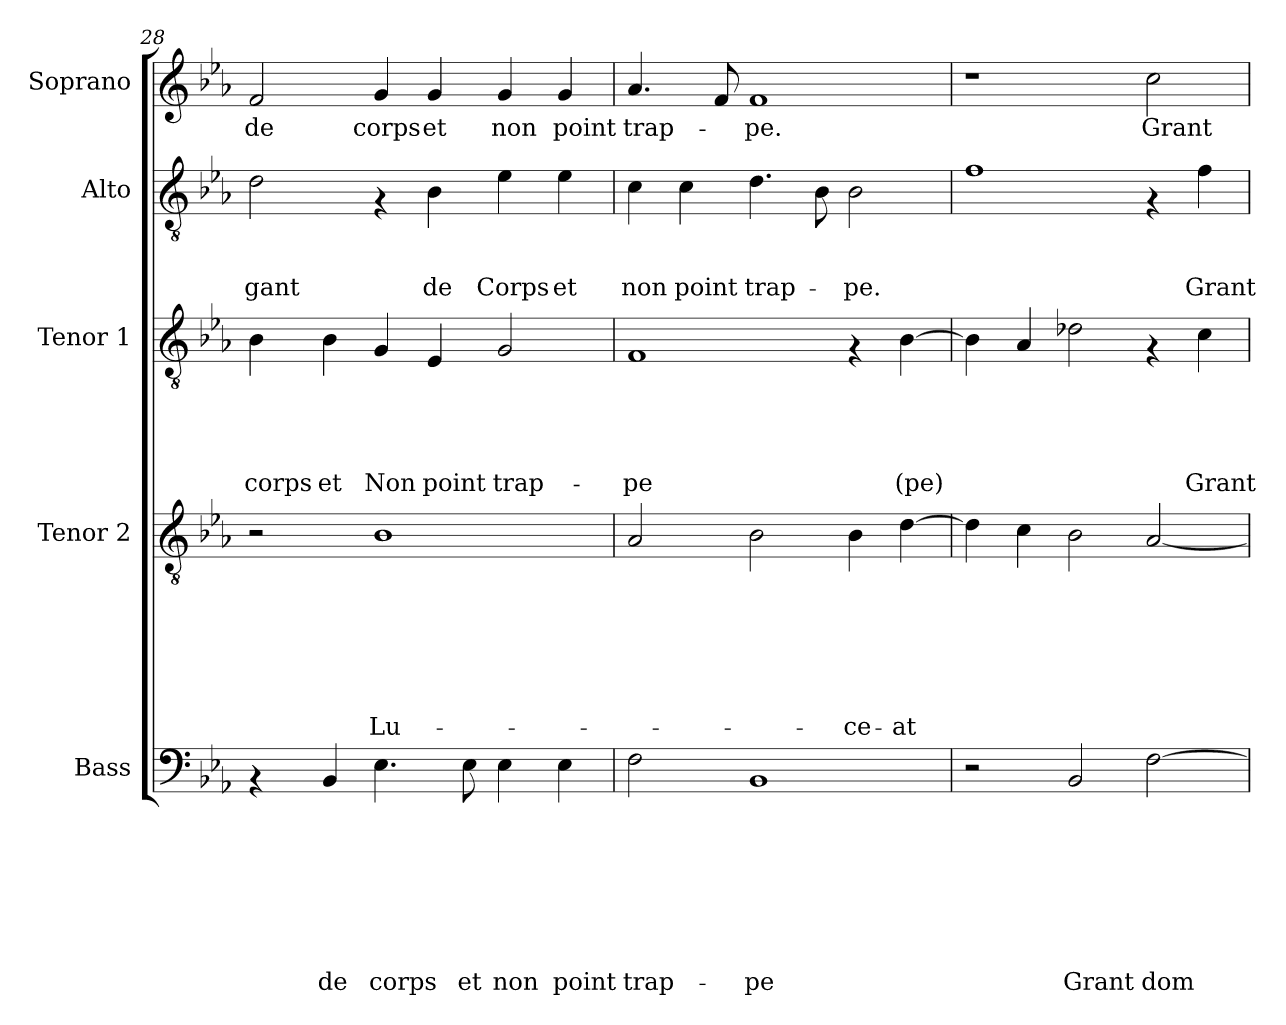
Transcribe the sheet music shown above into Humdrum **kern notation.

**kern	**text	**text	**text	**text	**text	**text	**text	**text	**kern	**text	**text	**text	**text	**text	**text	**text	**kern	**text	**text	**text	**text	**text	**kern	**text	**text	**text	**kern	**text
*part5	*part5	*part5	*part5	*part5	*part5	*part5	*part5	*part5	*part4	*part4	*part4	*part4	*part4	*part4	*part4	*part4	*part3	*part3	*part3	*part3	*part3	*part3	*part2	*part2	*part2	*part2	*part1	*part1
*staff5	*staff5	*staff5	*staff5	*staff5	*staff5	*staff5	*staff5	*staff5	*staff4	*staff4	*staff4	*staff4	*staff4	*staff4	*staff4	*staff4	*staff3	*staff3	*staff3	*staff3	*staff3	*staff3	*staff2	*staff2	*staff2	*staff2	*staff1	*staff1
*I"Bass	*	*	*	*	*	*	*	*	*I"Tenor 2	*	*	*	*	*	*	*	*I"Tenor 1	*	*	*	*	*	*I"Alto	*	*	*	*I"Soprano	*
*I'B	*	*	*	*	*	*	*	*	*I'T2	*	*	*	*	*	*	*	*I'T1	*	*	*	*	*	*I'A	*	*	*	*I'S	*
*clefF4	*	*	*	*	*	*	*	*	*clefGv2	*	*	*	*	*	*	*	*clefGv2	*	*	*	*	*	*clefGv2	*	*	*	*clefG2	*
*k[b-e-a-]	*	*	*	*	*	*	*	*	*k[b-e-a-]	*	*	*	*	*	*	*	*k[b-e-a-]	*	*	*	*	*	*k[b-e-a-]	*	*	*	*k[b-e-a-]	*
*E-:	*	*	*	*	*	*	*	*	*E-:	*	*	*	*	*	*	*	*E-:	*	*	*	*	*	*E-:	*	*	*	*E-:	*
=28	=28	=28	=28	=28	=28	=28	=28	=28	=28	=28	=28	=28	=28	=28	=28	=28	=28	=28	=28	=28	=28	=28	=28	=28	=28	=28	=28	=28
!	!	!	!	!	!	!	!	!	!	!	!	!	!	!	!	!	!	!	!	!	!	!LO:LY:b	!	!	!	!LO:LY:b	!	!LO:LY:b
4rAA	.	.	.	.	.	.	.	.	2r	.	.	.	.	.	.	.	4B-\	.	.	.	.	corps	2d\	.	.	-gant	2f/	de
!	!	!	!	!	!	!	!	!LO:LY:b	!	!	!	!	!	!	!	!	!	!	!	!	!	!LO:LY:b	!	!	!	!	!	!
4BB-/	.	.	.	.	.	.	.	de	.	.	.	.	.	.	.	.	4B-\	.	.	.	.	et	.	.	.	.	.	.
!	!	!	!	!	!	!	!	!LO:LY:b	!	!	!	!	!	!	!	!LO:LY:b	!	!	!	!	!	!LO:LY:b	!	!	!	!	!	!LO:LY:b
4.E-\	.	.	.	.	.	.	.	corps	1B-	.	.	.	.	.	.	Lu-	4G/	.	.	.	.	Non	4rF	.	.	.	4g/	corps
!	!	!	!	!	!	!	!	!	!	!	!	!	!	!	!	!	!	!	!	!	!	!LO:LY:b	!	!	!	!LO:LY:b	!	!LO:LY:b
.	.	.	.	.	.	.	.	.	.	.	.	.	.	.	.	.	4E-/	.	.	.	.	point	4B-\	.	.	de	4g/	et
!	!	!	!	!	!	!	!	!LO:LY:b	!	!	!	!	!	!	!	!	!	!	!	!	!	!	!	!	!	!	!	!
8E-\	.	.	.	.	.	.	.	et	.	.	.	.	.	.	.	.	.	.	.	.	.	.	.	.	.	.	.	.
!	!	!	!	!	!	!	!	!LO:LY:b	!	!	!	!	!	!	!	!	!	!	!	!	!	!LO:LY:b	!	!	!	!LO:LY:b	!	!LO:LY:b
4E-\	.	.	.	.	.	.	.	non	.	.	.	.	.	.	.	.	2G/	.	.	.	.	trap-	4e-\	.	.	Corps	4g/	non
!	!	!	!	!	!	!	!	!LO:LY:b	!	!	!	!	!	!	!	!	!	!	!	!	!	!	!	!	!	!LO:LY:b	!	!LO:LY:b
4E-\	.	.	.	.	.	.	.	point	.	.	.	.	.	.	.	.	.	.	.	.	.	.	4e-\	.	.	et	4g/	point
!!LO:PB:g=z
=29	=29	=29	=29	=29	=29	=29	=29	=29	=29	=29	=29	=29	=29	=29	=29	=29	=29	=29	=29	=29	=29	=29	=29	=29	=29	=29	=29	=29
!	!	!	!	!	!	!	!	!LO:LY:b	!	!	!	!	!	!	!	!	!	!	!	!	!	!LO:LY:b	!	!	!	!LO:LY:b	!	!LO:LY:b
2F\	.	.	.	.	.	.	.	trap-	2A-/	.	.	.	.	.	.	.	1F	.	.	.	.	-pe	4c\	.	.	non	4.a-/	trap-
!	!	!	!	!	!	!	!	!	!	!	!	!	!	!	!	!	!	!	!	!	!	!	!	!	!	!LO:LY:b	!	!
.	.	.	.	.	.	.	.	.	.	.	.	.	.	.	.	.	.	.	.	.	.	.	4c\	.	.	point	.	.
.	.	.	.	.	.	.	.	.	.	.	.	.	.	.	.	.	.	.	.	.	.	.	.	.	.	.	8f/	.
!	!	!	!	!	!	!	!	!LO:LY:b	!	!	!	!	!	!	!	!	!	!	!	!	!	!	!	!	!	!LO:LY:b	!	!LO:LY:b
1BB-	.	.	.	.	.	.	.	-pe	2B-\	.	.	.	.	.	.	.	.	.	.	.	.	.	4.d\	.	.	trap-	1f	-pe.
.	.	.	.	.	.	.	.	.	.	.	.	.	.	.	.	.	.	.	.	.	.	.	8B-\	.	.	.	.	.
!	!	!	!	!	!	!	!	!	!	!	!	!	!	!	!	!LO:LY:b	!	!	!	!	!	!	!	!	!	!LO:LY:b	!	!
.	.	.	.	.	.	.	.	.	4B-\	.	.	.	.	.	.	-ce-	4rF	.	.	.	.	.	2B-\	.	.	-pe.	.	.
!	!	!	!	!	!	!	!	!	!	!	!	!	!	!	!	!LO:LY:b	!	!	!	!	!	!LO:LY:b	!	!	!	!	!	!
.	.	.	.	.	.	.	.	.	[>4d\	.	.	.	.	.	.	-at	[>4B-\	.	.	.	.	(pe)	.	.	.	.	.	.
=30	=30	=30	=30	=30	=30	=30	=30	=30	=30	=30	=30	=30	=30	=30	=30	=30	=30	=30	=30	=30	=30	=30	=30	=30	=30	=30	=30	=30
2r	.	.	.	.	.	.	.	.	4d\]	.	.	.	.	.	.	.	4B-\]	.	.	.	.	.	1f	.	.	.	1r	.
.	.	.	.	.	.	.	.	.	4c\	.	.	.	.	.	.	.	4A-/	.	.	.	.	.	.	.	.	.	.	.
!	!	!	!	!	!	!	!	!LO:LY:b	!	!	!	!	!	!	!	!	!	!	!	!	!	!	!	!	!	!	!	!
2BB-/	.	.	.	.	.	.	.	Grant	2B-\	.	.	.	.	.	.	.	2d-X\	.	.	.	.	.	.	.	.	.	.	.
!	!	!	!	!	!	!	!	!LO:LY:b	!	!	!	!	!	!	!	!	!	!	!	!	!	!	!	!	!	!	!	!LO:LY:b
[>2F\	.	.	.	.	.	.	.	dom-	[<2A-/	.	.	.	.	.	.	.	4rF	.	.	.	.	.	4rF	.	.	.	2cc\	Grant
!	!	!	!	!	!	!	!	!	!	!	!	!	!	!	!	!	!	!	!	!	!	!LO:LY:b	!	!	!	!LO:LY:b	!	!
.	.	.	.	.	.	.	.	.	.	.	.	.	.	.	.	.	4c\	.	.	.	.	Grant	4f\	.	.	Grant	.	.
=	=	=	=	=	=	=	=	=	=	=	=	=	=	=	=	=	=	=	=	=	=	=	=	=	=	=	=	=
*-	*-	*-	*-	*-	*-	*-	*-	*-	*-	*-	*-	*-	*-	*-	*-	*-	*-	*-	*-	*-	*-	*-	*-	*-	*-	*-	*-	*-
